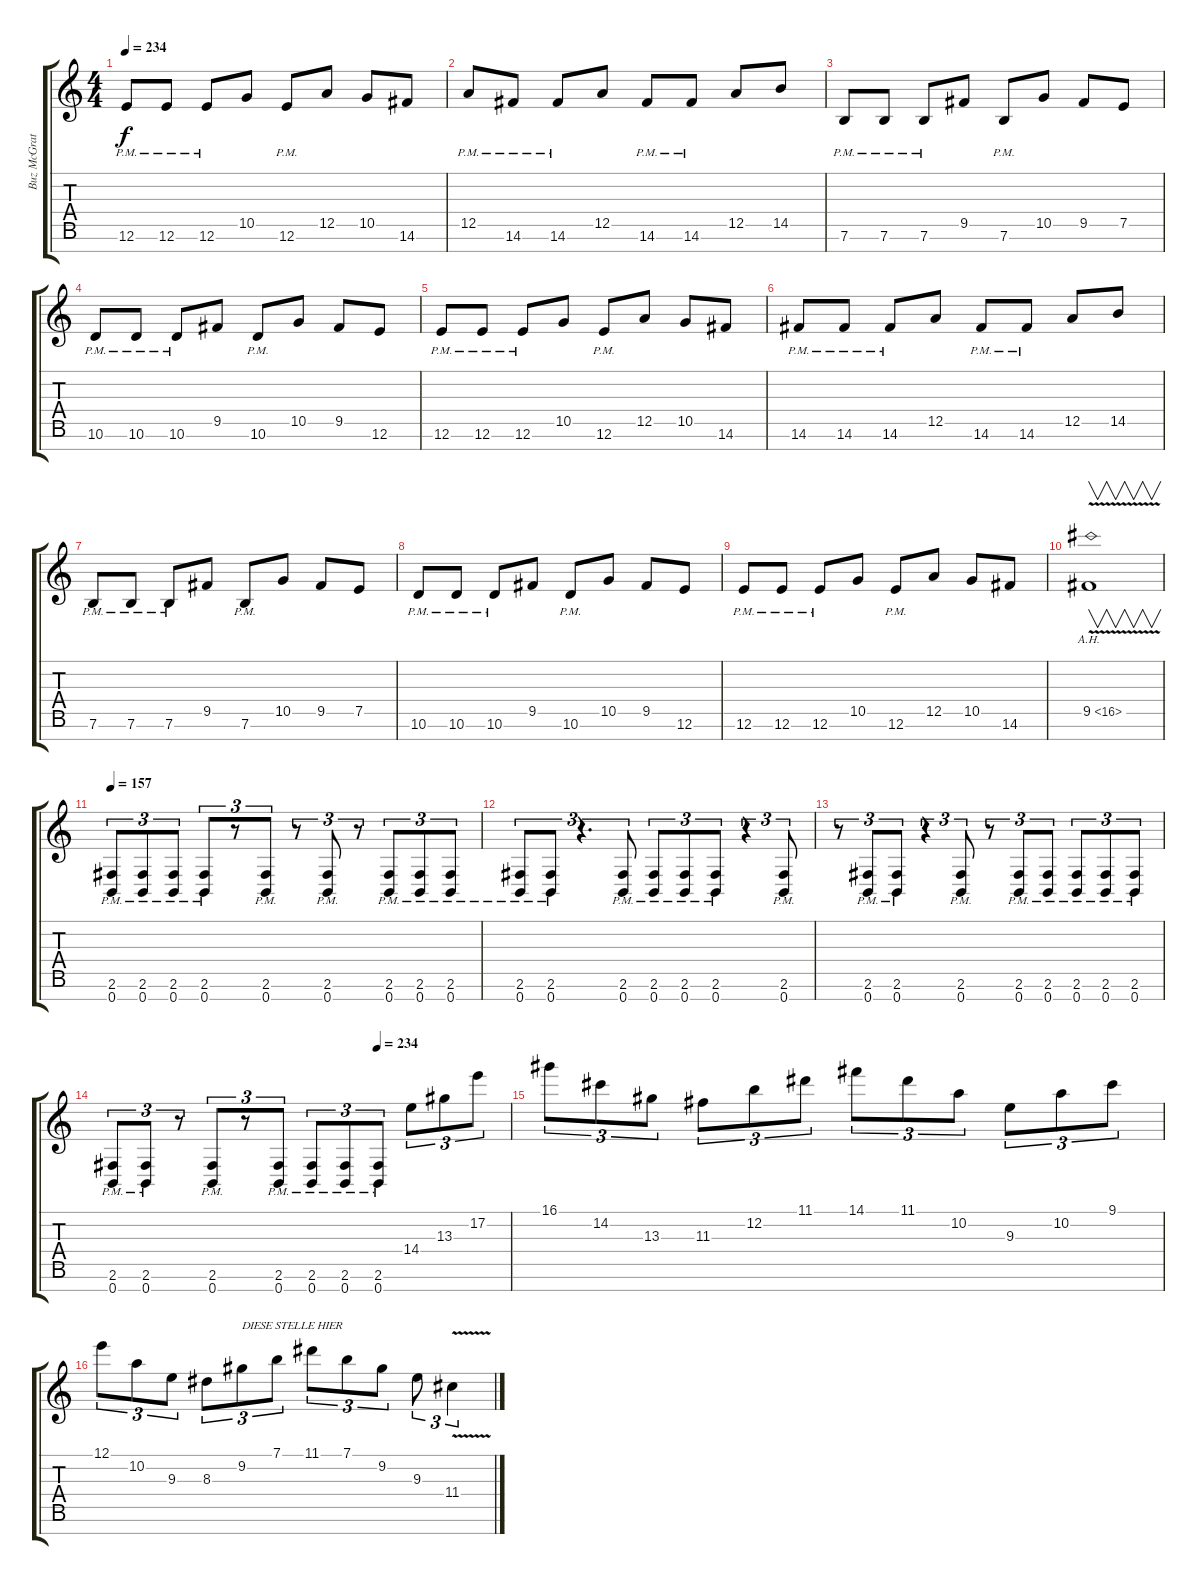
\track ("Buz McGrath (Guitar)" "Buz McGrat") {instrument distortionguitar}
\staff {score tabs}
\tuning (E4 B3 G3 D3 A2 E2 B1) {hide}
\ts (4 4)
\tempo 234
\clef g2
\ks c
12.6{pm}.8{dy f} 12.6{pm}.8 12.6{pm}.8 10.5.8 12.6{pm}.8 12.5.8 10.5.8 14.6.8 |
12.5{pm}.8 14.6{pm}.8 14.6{pm}.8 12.5.8 14.6{pm}.8 14.6{pm}.8 12.5.8 14.5.8 |
7.6{pm}.8 7.6{pm}.8 7.6{pm}.8 9.5.8 7.6{pm}.8 10.5.8 9.5.8 7.5.8 |
10.6{pm}.8 10.6{pm}.8 10.6{pm}.8 9.5.8 10.6{pm}.8 10.5.8 9.5.8 12.6.8 |
12.6{pm}.8 12.6{pm}.8 12.6{pm}.8 10.5.8 12.6{pm}.8 12.5.8 10.5.8 14.6.8 |
14.6{pm}.8 14.6{pm}.8 14.6{pm}.8 12.5.8 14.6{pm}.8 14.6{pm}.8 12.5.8 14.5.8 |
7.6{pm}.8 7.6{pm}.8 7.6{pm}.8 9.5.8 7.6{pm}.8 10.5.8 9.5.8 7.5.8 |
10.6{pm}.8 10.6{pm}.8 10.6{pm}.8 9.5.8 10.6{pm}.8 10.5.8 9.5.8 12.6.8 |
12.6{pm}.8 12.6{pm}.8 12.6{pm}.8 10.5.8 12.6{pm}.8 12.5.8 10.5.8 14.6.8 |
9.5{ah 7 v}.1{v} |
\tempo 157
(2.6{pm} 0.7{pm}).8{tu (3 2)} (2.6{pm} 0.7{pm}).8{tu (3 2)} (2.6{pm} 0.7{pm}).8{tu (3 2)} (2.6{pm} 0.7{pm}).8{tu (3 2)} r.8{tu (3 2)} (2.6{pm} 0.7{pm}).8{tu (3 2)} r.8{tu (3 2)} (2.6{pm} 0.7{pm}).8{tu (3 2)} r.8{tu (3 2)} (2.6{pm} 0.7{pm}).8{tu (3 2)} (2.6{pm} 0.7{pm}).8{tu (3 2)} (2.6{pm} 0.7{pm}).8{tu (3 2)} |
(2.6{pm} 0.7{pm}).8{tu (3 2)} (2.6{pm} 0.7{pm}).8{tu (3 2)} r.4{d tu (3 2)} (2.6{pm} 0.7{pm}).8{tu (3 2)} (2.6{pm} 0.7{pm}).8{tu (3 2)} (2.6{pm} 0.7{pm}).8{tu (3 2)} (2.6{pm} 0.7{pm}).8{tu (3 2)} r.4{tu (3 2)} (2.6{pm} 0.7{pm}).8{tu (3 2)} |
r.8{tu (3 2)} (2.6{pm} 0.7{pm}).8{tu (3 2)} (2.6{pm} 0.7{pm}).8{tu (3 2)} r.4{tu (3 2)} (2.6{pm} 0.7{pm}).8{tu (3 2)} r.8{tu (3 2)} (2.6{pm} 0.7{pm}).8{tu (3 2)} (2.6{pm} 0.7{pm}).8{tu (3 2)} (2.6{pm} 0.7{pm}).8{tu (3 2)} (2.6{pm} 0.7{pm}).8{tu (3 2)} (2.6{pm} 0.7{pm}).8{tu (3 2)} |
\tempo (234 0.6666666666666666)
(2.6{pm} 0.7{pm}).8{tu (3 2)} (2.6{pm} 0.7{pm}).8{tu (3 2)} r.8{tu (3 2)} (2.6{pm} 0.7{pm}).8{tu (3 2)} r.8{tu (3 2)} (2.6{pm} 0.7{pm}).8{tu (3 2)} (2.6{pm} 0.7{pm}).8{tu (3 2)} (2.6{pm} 0.7{pm}).8{tu (3 2)} (2.6{pm} 0.7{pm}).8{tu (3 2)} 14.4.8{tu (3 2)} 13.3.8{tu (3 2)} 17.2.8{tu (3 2)} |
16.1.8{tu (3 2)} 14.2.8{tu (3 2)} 13.3.8{tu (3 2)} 11.3.8{tu (3 2)} 12.2.8{tu (3 2)} 11.1.8{tu (3 2)} 14.1.8{tu (3 2)} 11.1.8{tu (3 2)} 10.2.8{tu (3 2)} 9.3.8{tu (3 2)} 10.2.8{tu (3 2)} 9.1.8{tu (3 2)} |
12.1.8{tu (3 2)} 10.2.8{tu (3 2)} 9.3.8{tu (3 2)} 8.3.8{tu (3 2)} 9.2.8{tu (3 2) txt "DIESE STELLE HIER"} 7.1.8{tu (3 2)} 11.1.8{tu (3 2)} 7.1.8{tu (3 2)} 9.2.8{tu (3 2)} 9.3.8{tu (3 2)} 11.4{v}.4{tu (3 2)}
